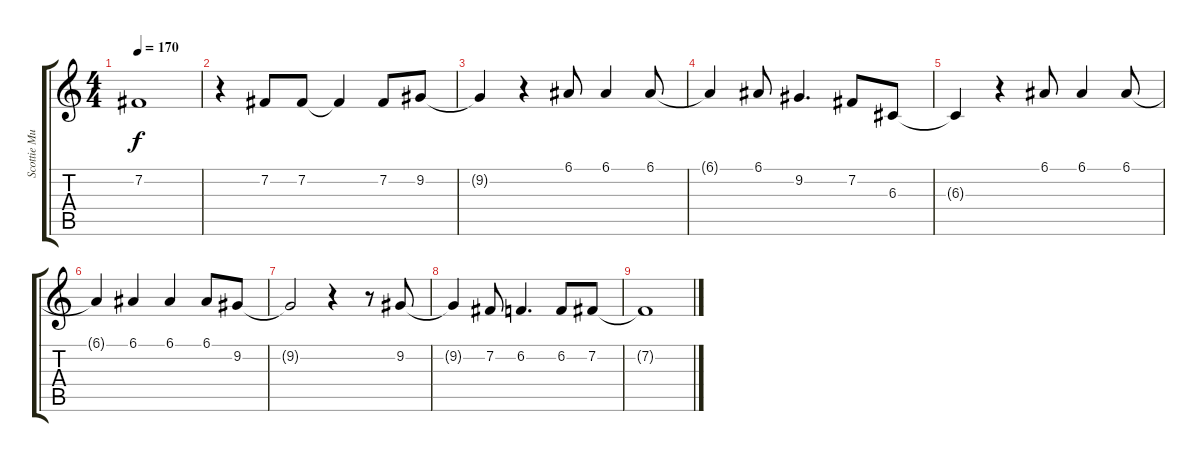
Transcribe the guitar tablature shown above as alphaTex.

\track ("Scottie Murphy - Vocals" "Scottie Mu") {instrument altosax}
\staff {score tabs}
\tuning (E4 B3 G3 D3 A2 E2) {hide}
\ts (4 4)
\tempo 170
\clef g2
\ks c
7.2{t}.1{dy f} |
r.4 7.2.8 7.2.8 7.2{t}.4 7.2.8 9.2.8 |
9.2{t}.4 r.4 6.1.8 6.1.4 6.1.8 |
6.1{t}.4 6.1.8 9.2.4{d} 7.2.8 6.3.8 |
6.3{t}.4 r.4 6.1.8 6.1.4 6.1.8 |
6.1{t}.4 6.1.4 6.1.4 6.1.8 9.2.8 |
9.2{t}.2 r.4 r.8 9.2.8 |
9.2{t}.4 7.2.8 6.2.4{d} 6.2.8 7.2.8 |
7.2{t}.1
